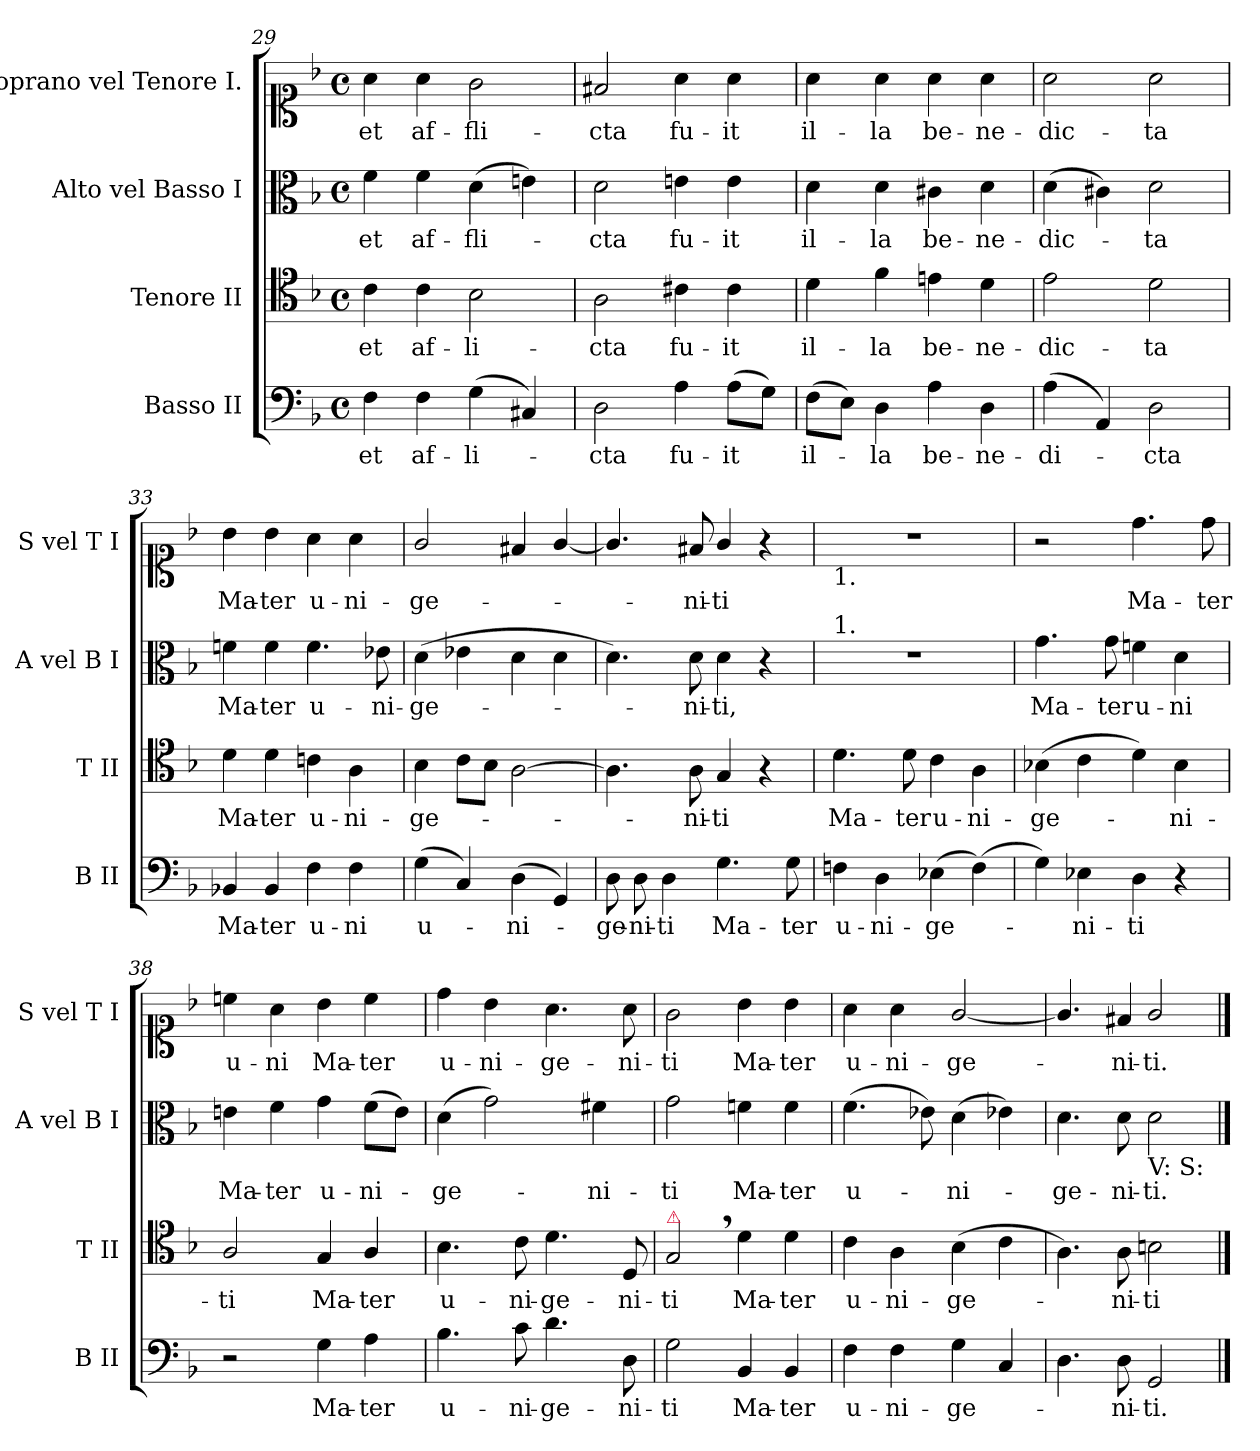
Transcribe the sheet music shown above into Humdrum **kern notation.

**kern	**text	**kern	**text	**kern	**text	**kern	**text
*part4	*part4	*part3	*part3	*part2	*part2	*part1	*part1
*staff4	*staff4	*staff3	*staff3	*staff2	*staff2	*staff1	*staff1
*I"Basso II	*	*I"Tenore II	*	*I"Alto vel Basso I	*	*I"Soprano vel Tenore I.	*
*I'B II	*	*I'T II	*	*I'A vel B I	*	*I'S vel T I	*
*clefF4	*	*clefC4	*	*clefC3	*	*clefC1	*
*k[b-]	*	*k[b-]	*	*k[b-]	*	*k[b-]	*
*M4/4	*	*M4/4	*	*M4/4	*	*M4/4	*
*met(c)	*	*met(c)	*	*met(c)	*	*met(c)	*
=29	=29	=29	=29	=29	=29	=29	=29
4F\	et	4c\	et	4f\	et	4a\	et
4F\	af-	4c\	af-	4f\	af-	4a\	af-
(4G\	-li-	2B-\	-li-	(4d\	-fli-	2g\	-fli-
4C#X/)	.	.	.	4en\)	.	.	.
=30	=30	=30	=30	=30	=30	=30	=30
2D\	-cta	2A\	-cta	2d\	-cta	2f#X/	-cta
4A\	fu-	4c#X\	fu-	4en\	fu-	4a\	fu-
(8A\L	-it	4c#\	-it	4e\	-it	4a\	-it
8G\J)	.	.	.	.	.	.	.
=31	=31	=31	=31	=31	=31	=31	=31
(8F\L	il-	4d\	il-	4d\	il-	4a\	il-
8E\J)	.	.	.	.	.	.	.
4D\	-la	4f\	-la	4d\	-la	4a\	-la
4A\	be-	4en\	be-	4c#X\	be-	4a\	be-
4D\	-ne-	4d\	-ne-	4d\	-ne-	4a\	-ne-
=32	=32	=32	=32	=32	=32	=32	=32
(4A\	-di-	2e\	-dic-	(4d\	-dic-	2a\	-dic-
4AA/)	.	.	.	4c#X\)	.	.	.
2D\	-cta	2d\	-ta	2d\	-ta	2a\	-ta
=33	=33	=33	=33	=33	=33	=33	=33
4BB-X/	Ma-	4d\	Ma-	4fn\	Ma-	4b-\	Ma-
4BB-/	-ter	4d\	-ter	4f\	-ter	4b-\	-ter
4F\	u-	4cn\	u-	4.f\	u-	4a\	u-
4F\	-ni	4A\	-ni-	.	.	4a\	-ni-
.	.	.	.	8e-X\	-ni-	.	.
=34	=34	=34	=34	=34	=34	=34	=34
(4G\	u-	4B-\	-ge-	(4d\	-ge-	2g/	-ge-
4C/)	.	8c\L	.	4e-X\	.	.	.
.	.	8B-\J	.	.	.	.	.
(4D\	-ni-	[2A\	.	4d\	.	4f#X/	.
4GG/)	.	.	.	4d\	.	[4g/	.
=35	=35	=35	=35	=35	=35	=35	=35
8D\	-ge-	4.A\]	.	4.d\)	.	4.g/]	.
8D\	-ni-	.	.	.	.	.	.
4D\	-ti	.	.	.	.	.	.
.	.	8A\	-ni-	8d\	-ni-	8f#X/	-ni-
4.G\	Ma-	4G/	-ti	4d\	-ti,	4g/	-ti
.	.	4r	.	4r	.	4r	.
8G\	-ter	.	.	.	.	.	.
=36	=36	=36	=36	=36	=36	=36	=36
!	!	!	!	!	!	!LO:TX:b:t=1.	!
!	!	!	!	!LO:TX:a:t=1.	!	!	!
4Fn\	u-	4.d\	Ma-	1r	.	1r	.
4D\	-ni-	.	.	.	.	.	.
.	.	8d\	-ter	.	.	.	.
(4E-X\	-ge-	4c\	u-	.	.	.	.
(4F\)	.	4A\	-ni-	.	.	.	.
=37	=37	=37	=37	=37	=37	=37	=37
4G\)	.	(4B-X\	-ge-	4.g\	Ma-	2r	.
4E-X\	-ni-	4c\	.	.	.	.	.
.	.	.	.	8g\	-ter	.	.
4D\	-ti	4d\)	.	4fn\	u-	4.dd\	Ma-
4r	.	4B-\	-ni-	4d\	-ni	.	.
.	.	.	.	.	.	8dd\	-ter
=38	=38	=38	=38	=38	=38	=38	=38
2r	.	2A/	-ti	4en\	Ma-	4ccn\	u-
.	.	.	.	4f\	-ter	4a\	-ni
4G\	Ma-	4G/	Ma-	4g\	u-	4b-\	Ma-
4A\	-ter	4A/	-ter	(8f\L	-ni-	4cc\	-ter
.	.	.	.	8e\J)	.	.	.
=39	=39	=39	=39	=39	=39	=39	=39
4.B-\	u-	4.B-\	u-	(4d\	-ge-	4dd\	u-
.	.	.	.	2g\)	.	4b-\	-ni-
8c\	-ni-	8c\	-ni-	.	.	.	.
4.d\	-ge-	4.d\	-ge-	.	.	4.a\	-ge-
.	.	.	.	4f#X\	-ni-	.	.
8D\	-ni-	8D/	-ni-	.	.	8a\	-ni-
=40	=40	=40	=40	=40	=40	=40	=40
!	!	!LO:TX:a:color=crimson:t=⚠	!	!	!	!	!
2G\	-ti	2G,</	-ti	2g\	-ti	2g\	-ti
4BB-/	Ma-	4d\	Ma-	4fn\	Ma-	4b-\	Ma-
4BB-/	-ter	4d\	-ter	4f\	-ter	4b-\	-ter
=41	=41	=41	=41	=41	=41	=41	=41
4F\	u-	4c\	u-	(4.f\	u-	4a\	u-
4F\	-ni-	4A\	-ni-	.	.	4a\	-ni-
.	.	.	.	8e-X\)	.	.	.
4G\	-ge-	(4B-\	-ge-	(4d\	-ni-	[2g/	-ge-
4C/	.	4c\	.	4e-X\)	.	.	.
=42	=42	=42	=42	=42	=42	=42	=42
4.D\	.	4.A\)	.	4.d\	-ge-	4.g/]	.
!	!	!	!	!	!	!LO:N:vis=4	!
8D\	-ni-	8A\	-ni-	8d\	-ni-	8f#X/	-ni-
!	!	!	!	!LO:TX:b:t=V&colon; S&colon;	!	!	!
2GG/	-ti.	2Bn\	-ti	2d\	-ti.	2g/	-ti.
==	==	==	==	==	==	==	==
*-	*-	*-	*-	*-	*-	*-	*-
